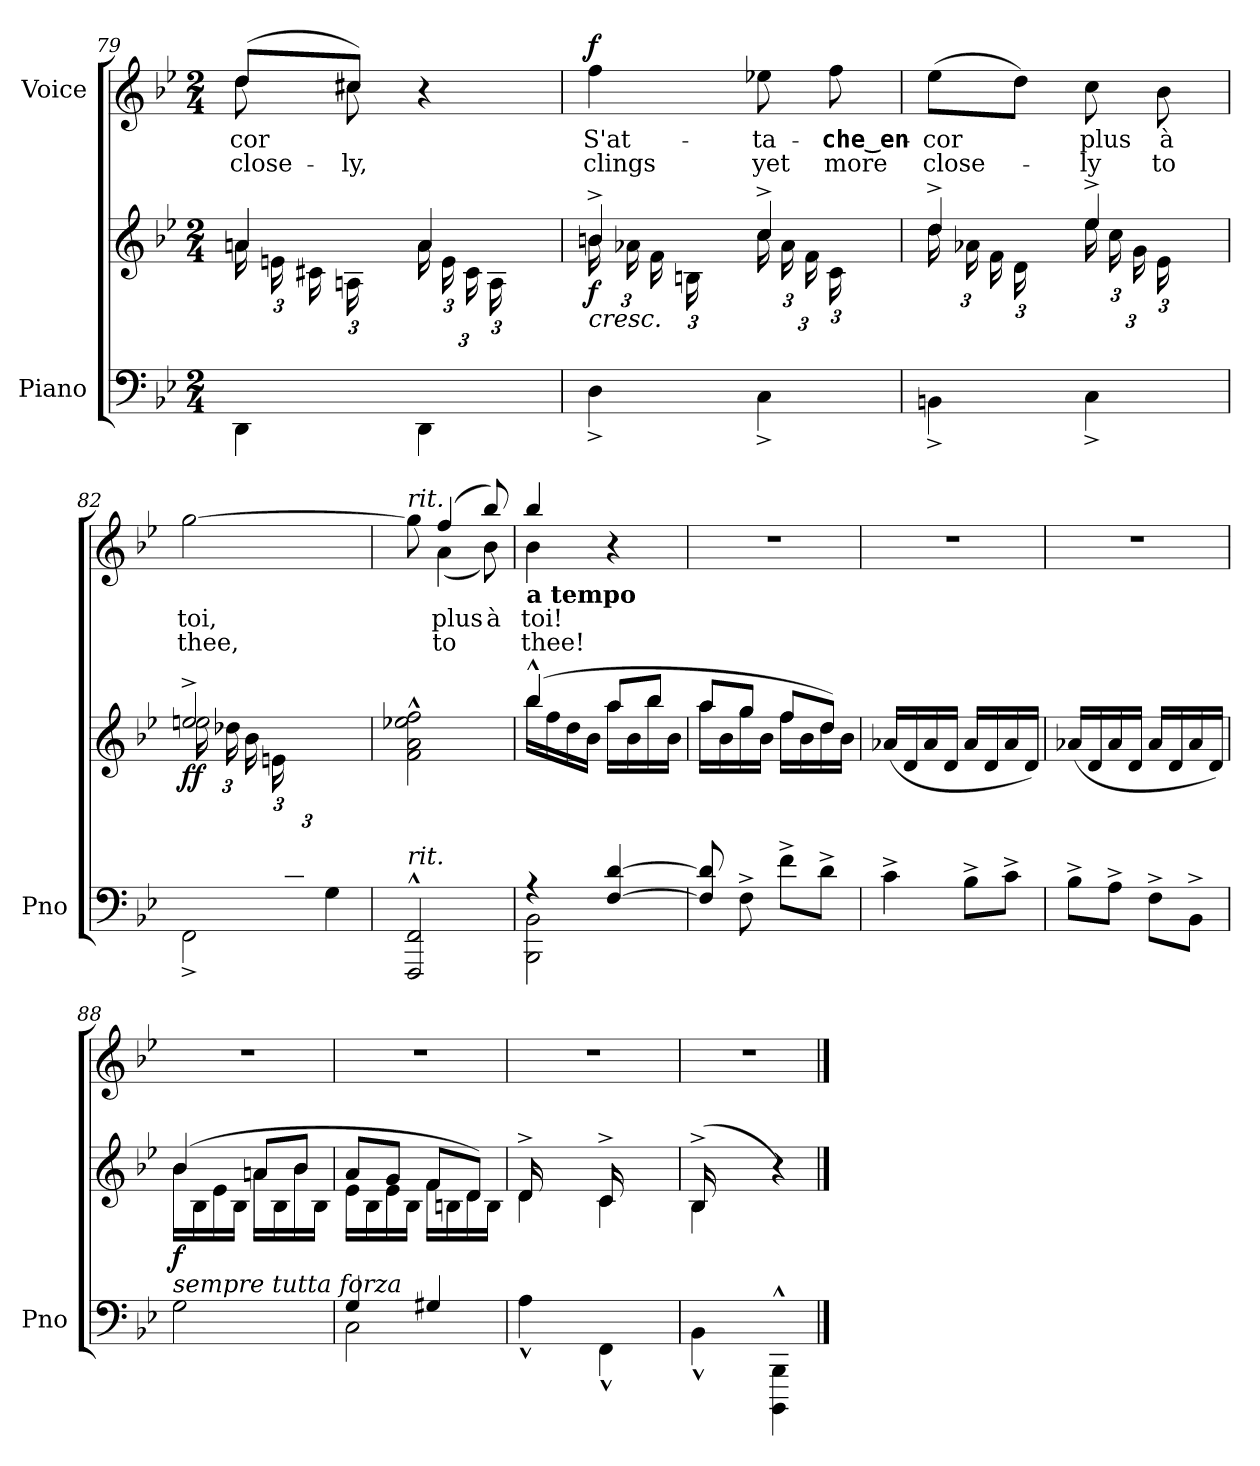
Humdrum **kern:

**kern	**kern	**dynam	**kern	**text	**text	**dynam
*part2	*part2	*part2	*part1	*part1	*part1	*part1
*staff3	*staff2	*staff2/3	*staff1	*staff1	*staff1	*staff1
*I"Piano	*	*	*I"Voice	*	*	*
*I'Pno	*	*	*	*	*	*
*clefF4	*clefG2	*	*clefG2	*	*	*
*k[b-e-]	*k[b-e-]	*	*k[b-e-]	*	*	*
*M2/4	*M2/4	*	*M2/4	*	*	*
=79	=79	=79	=79	=79	=79	=79
*^	*^	*	*	*	*	*
*	*	*	*Xbrackettup	*	*	*	*	*
*	*	*	*	*	*^	*	*	*
6ryy	4DD\	(4an/	24a\LL	.	(8dd/L	8dd\	-cor	close-	.
.	.	.	24en\	.	.	.	.	.	.
.	.	.	24c#X\	.	.	.	.	.	.
.	.	.	24An\	.	8cc#X/J)	8cc#\	.	-ly,	.
24En/	.	.	12ryy	.	.	.	.	.	.
24AAn/JJ)	.	.	.	.	.	.	.	.	.
6ryy	4DD\	(4a/	24a\LL	.	4r	4ryy	.	.	.
.	.	.	24e\	.	.	.	.	.	.
.	.	.	24c#\	.	.	.	.	.	.
.	.	.	24A\	.	.	.	.	.	.
24E/	.	.	12ryy	.	.	.	.	.	.
24AA/JJ)	.	.	.	.	.	.	.	.	.
*	*	*	*	*	*v	*v	*	*	*
=80	=80	=80	=80	=80	=80	=80	=80	=80
!	!	!LO:TX:b:i:t=cresc.	!	!	!	!	!	!
!	!	!	!	!LO:DY:b	!	!	!	!LO:DY:b
6ryy	4D^<\	(4bn^/	24b\LL	f	4ff\	S'at-	clings	f
.	.	.	24a-X\	.	.	.	.	.
.	.	.	24f\	.	.	.	.	.
.	.	.	24Bn\	.	.	.	.	.
24A-X/	.	.	12ryy	.	.	.	.	.
24F/JJ)	.	.	.	.	.	.	.	.
6ryy	4C^<\	(4cc^/	24cc\LL	.	8ee-X\	-ta-	yet	.
.	.	.	24a-\	.	.	.	.	.
.	.	.	24f\	.	.	.	.	.
.	.	.	24c\	.	8ff\	-che‿en-	more	.
24A-/	.	.	12ryy	.	.	.	.	.
24F/JJ)	.	.	.	.	.	.	.	.
=81	=81	=81	=81	=81	=81	=81	=81	=81
6ryy	4BBn^<\	(4dd^/	24dd\LL	.	(8ee-\L	-cor	close-	.
.	.	.	24a-X\	.	.	.	.	.
.	.	.	24f\	.	.	.	.	.
.	.	.	24d\	.	8dd\J)	.	.	.
24A-X/	.	.	12ryy	.	.	.	.	.
24F/JJ)	.	.	.	.	.	.	.	.
6ryy	4C^<\	(4ee-^/	24ee-\LL	.	8cc\	plus	-ly	.
.	.	.	24cc\	.	.	.	.	.
.	.	.	24g\	.	.	.	.	.
.	.	.	24e-\	.	8b-\	à	to	.
24G/	.	.	12ryy	.	.	.	.	.
24C/JJ)	.	.	.	.	.	.	.	.
=82	=82	=82	=82	=82	=82	=82	=82	=82
!	!	!	!LO:N:head=open	!LO:DY:b	!	!	!	!
6ryy	2FF^<\	(2een^/	24ee\LL	ff	[2gg\	toi,	thee,	.
.	.	.	24dd-X\	.	.	.	.	.
.	.	.	24b-\	.	.	.	.	.
.	.	.	24en\	.	.	.	.	.
24d-X/	.	.	3ryy	.	.	.	.	.
24B-/JJ	.	.	.	.	.	.	.	.
4G\)	.	.	.	.	.	.	.	.
*v	*v	*	*	*	*	*	*	*
*	*v	*v	*	*	*	*	*
=83	=83	=83	=83	=83	=83	=83
*	*	*	*^	*	*	*
!	!	!	!LO:TX:a:i:t=rit.	!	!	!	!
!LO:TX:i:t=rit.	!	!	!	!	!	!	!
2FFF/^^ 2FF/^^	2f\^^ 2a\^^ 2ee-X\^^ 2ff\^^	.	8gg\]	8ryy	.	.	.
.	.	.	(4ff/	(4a\	plus	to	.
.	.	.	8bb-/)	8b-\)	à	.	.
=84	=84	=84	=84	=84	=84	=84	=84
*^	*^	*	*	*	*	*	*
!	!	!	!	!	!LO:TX:b:B:t=a tempo	!	!	!	!
!	!	!	!	!LO:DY:b	!	!	!	!	!
!	!	!	!	!LO:DY:n=1:b	!	!	!	!	!
4r	2BBB-\ 2BB-\	(4bb-^^/	16bb-\LL	ff other-dynamics	4bb-/	4b-\	toi!	thee!	.
.	.	.	16ff\	.	.	.	.	.	.
.	.	.	16dd\	.	.	.	.	.	.
.	.	.	16b-\JJ	.	.	.	.	.	.
[4F/ [4d/	.	8aa/L	16aa\LL	.	4r	4ryy	.	.	.
.	.	.	16b-\	.	.	.	.	.	.
.	.	8bb-/J	16bb-\	.	.	.	.	.	.
.	.	.	16b-\JJ	.	.	.	.	.	.
*v	*v	*	*	*	*v	*v	*	*	*
=85	=85	=85	=85	=85	=85	=85	=85
8F/] 8d/]	8aa/L	16aa\LL	.	2r	.	.	.
.	.	16b-\	.	.	.	.	.
8F^\	8gg/J	16gg\	.	.	.	.	.
.	.	16b-\JJ	.	.	.	.	.
8f^\L	8ff/L	16ff\LL	.	.	.	.	.
.	.	16b-\	.	.	.	.	.
8d^\J	8dd/J)	16dd\	.	.	.	.	.
.	.	16b-\JJ	.	.	.	.	.
=86	=86	=86	=86	=86	=86	=86	=86
!	!	!	!LO:DY:b=2	!	!	!	!
!	!	!	!LO:DY:n=1:b=2	!	!	!	!
!	!	!	!LO:DY:n=2:b	!	!	!	!
*	*v	*v	*	*	*	*	*
4c^\	(16a-X/LL	f other-dynamics p	2r	.	.	.
.	16d/	.	.	.	.	.
.	16a-/	.	.	.	.	.
.	16d/JJ	.	.	.	.	.
8B-^\L	16a-/LL	.	.	.	.	.
.	16d/	.	.	.	.	.
8c^\J	16a-/	.	.	.	.	.
.	16d/JJ)	.	.	.	.	.
=87	=87	=87	=87	=87	=87	=87
8B-^\L	(16a-X/LL	.	2r	.	.	.
.	16d/	.	.	.	.	.
8A^\J	16a-/	.	.	.	.	.
.	16d/JJ	.	.	.	.	.
8F^\L	16a-/LL	.	.	.	.	.
.	16d/	.	.	.	.	.
8BB-^\J	16a-/	.	.	.	.	.
.	16d/JJ)	.	.	.	.	.
=88	=88	=88	=88	=88	=88	=88
*	*^	*	*	*	*	*
!LO:TX:i:t=sempre tutta forza	!	!	!	!	!	!	!
!	!	!	!LO:DY:b	!	!	!	!
2G\	(4b-/	16b-\LL	f	2r	.	.	.
.	.	16B-\	.	.	.	.	.
.	.	16e-\	.	.	.	.	.
.	.	16B-\JJ	.	.	.	.	.
.	8an/L	16a\LL	.	.	.	.	.
.	.	16B-\	.	.	.	.	.
.	8b-/J	16b-\	.	.	.	.	.
.	.	16B-\JJ	.	.	.	.	.
=89	=89	=89	=89	=89	=89	=89	=89
*^	*	*	*	*	*	*	*
4G/	2C\	8a/L	16e-\LL	.	2r	.	.	.
.	.	.	16B-\	.	.	.	.	.
.	.	8g/J	16e-\	.	.	.	.	.
.	.	.	16B-\JJ	.	.	.	.	.
4G#X/	.	8f/L	16f\LL	.	.	.	.	.
.	.	.	16Bn\	.	.	.	.	.
.	.	8d/J)	16d\	.	.	.	.	.
.	.	.	16B\JJ	.	.	.	.	.
=90	=90	=90	=90	=90	=90	=90	=90	=90
16ryy	4A^^\	(16d^</LL	4d\	.	2r	.	.	.
16E-/	.	8.ryy	.	.	.	.	.	.
16A/	.	.	.	.	.	.	.	.
16E-/JJ)	.	.	.	.	.	.	.	.
16ryy	4FF^^\	(16c^</LL	4c\	.	.	.	.	.
16E-/	.	8.ryy	.	.	.	.	.	.
16A/	.	.	.	.	.	.	.	.
16E-/JJ)	.	.	.	.	.	.	.	.
=91	=91	=91	=91	=91	=91	=91	=91	=91
16ryy	4BB-^^\	(16B-^</LL	4B-\	.	2r	.	.	.
16D/	.	8.ryy	.	.	.	.	.	.
16F/	.	.	.	.	.	.	.	.
16BB-/JJ	.	.	.	.	.	.	.	.
4ryy	4BBBB-\^^ 4BBB-\^^	4r)	4ryy	.	.	.	.	.
*v	*v	*	*	*	*	*	*	*
*	*v	*v	*	*	*	*	*
==	==	==	==	==	==	==
*-	*-	*-	*-	*-	*-	*-
